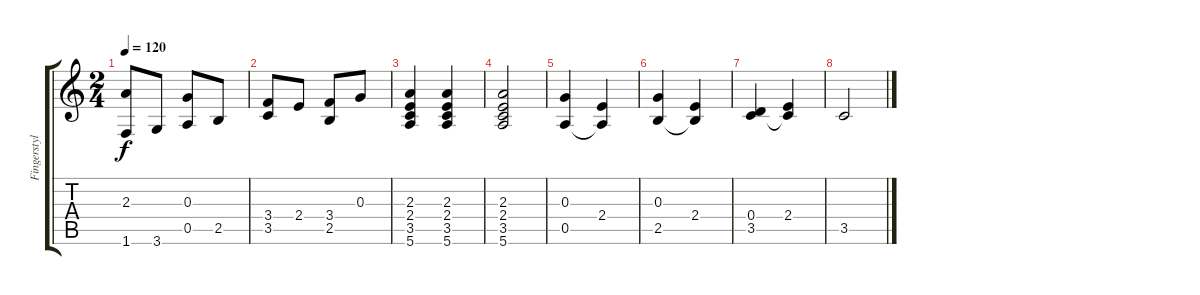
\track ("Fingerstyle Guitar" "Fingerstyl") {instrument acousticguitarnylon}
\staff {score tabs}
\tuning (E4 B3 G3 D3 A2 E2) {hide}
\ts (2 4)
\tempo 120
\clef g2
\ks c
(2.3 1.6).8{dy f} 3.6.8 (0.3 0.5).8 2.5.8 |
(3.4 3.5).8 2.4.8 (3.4 2.5).8 0.3.8 |
(2.3 2.4 3.5 5.6).4 (2.3 2.4 3.5 5.6).4 |
(2.3 2.4 3.5 5.6).2 |
(0.3 0.5).4 (2.4 0.5{t}).4 |
(0.3 2.5).4 (2.4 2.5{t}).4 |
(0.4 3.5).4 (2.4 3.5{t}).4 |
3.5.2
